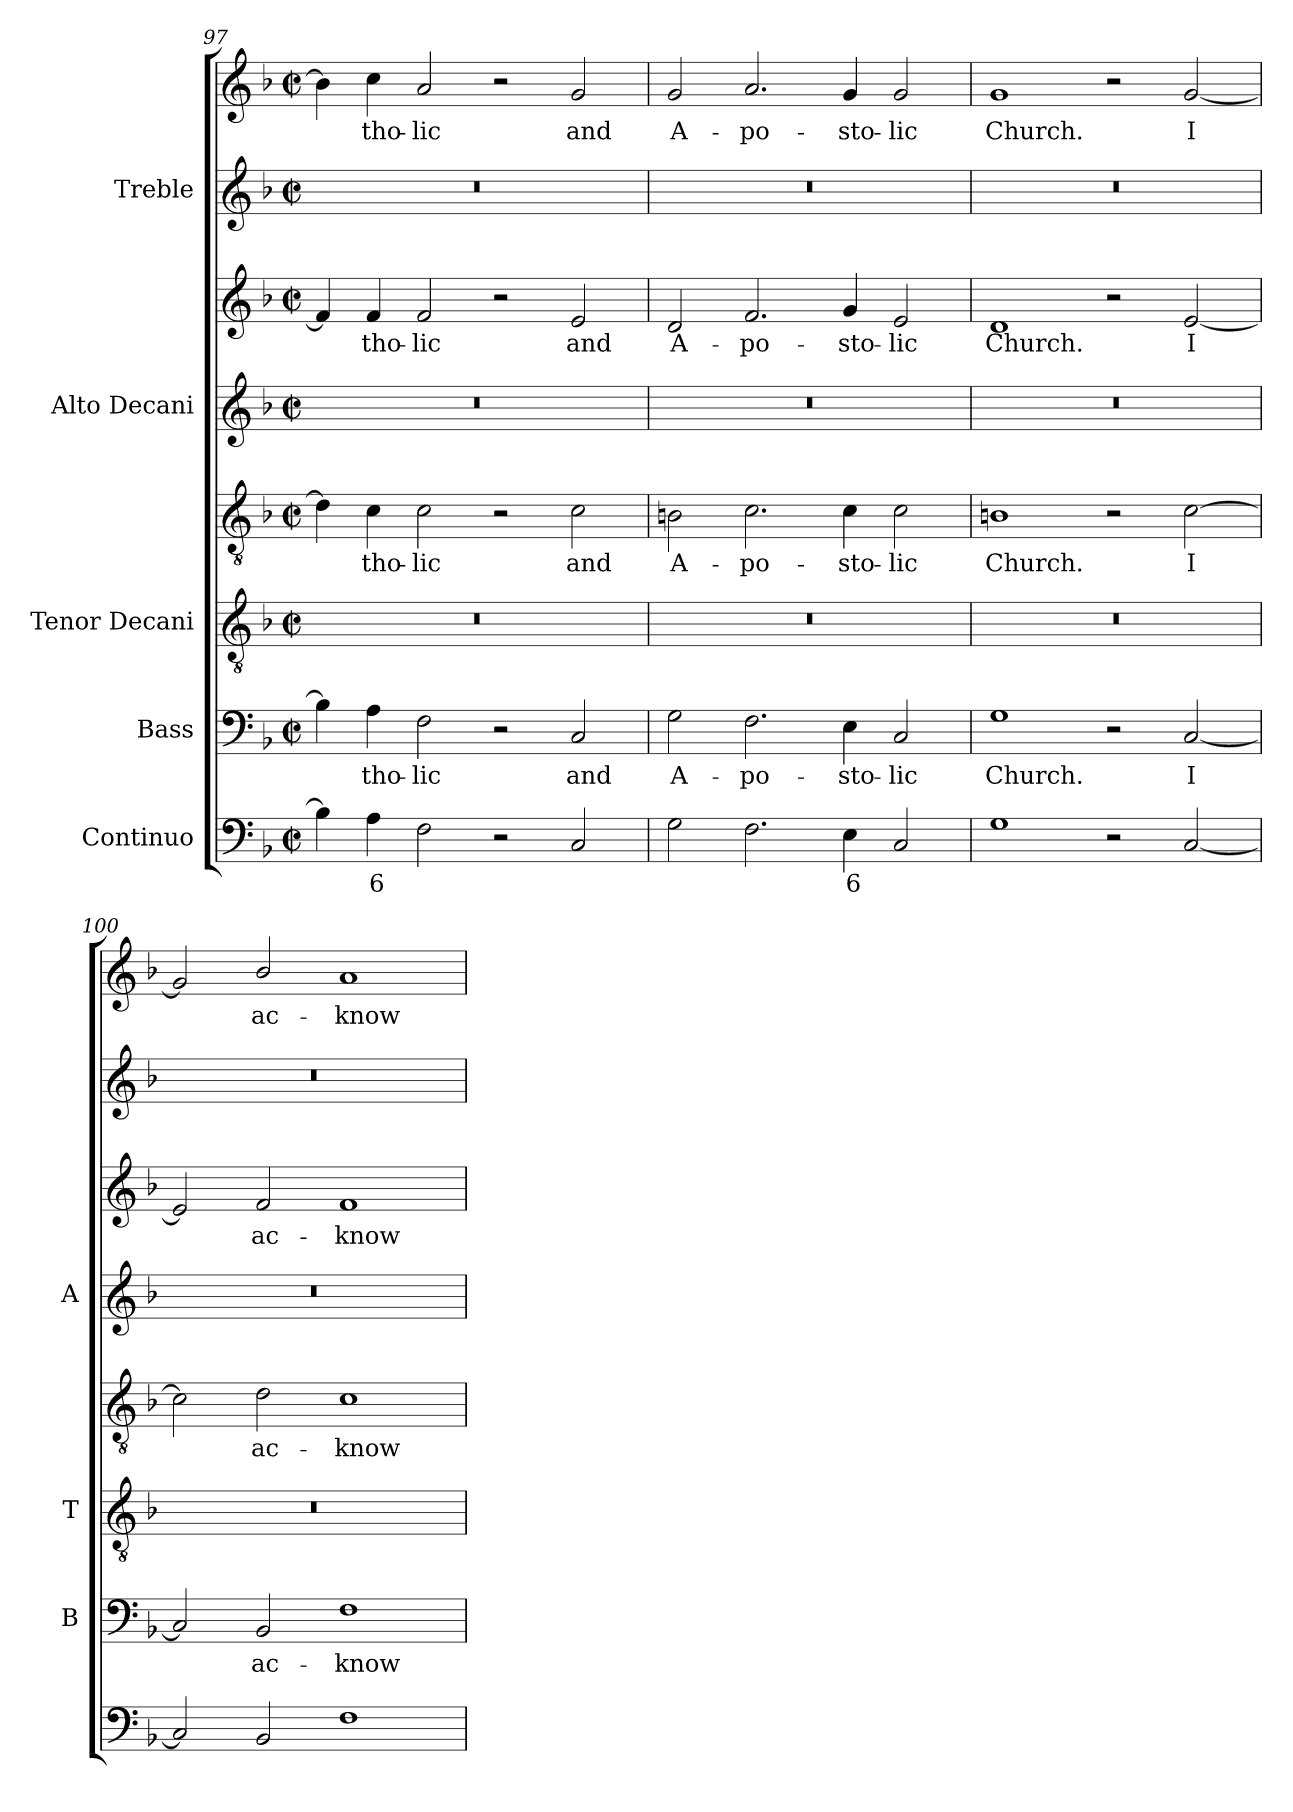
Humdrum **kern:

**kern	**text	**kern	**text	**kern	**kern	**text	**kern	**kern	**text	**kern	**kern	**text
*part5	*part5	*part4	*part4	*part3	*part3	*part3	*part2	*part2	*part2	*part1	*part1	*part1
*staff8	*staff8	*staff7	*staff7	*staff6	*staff5	*staff5	*staff4	*staff3	*staff3	*staff2	*staff1	*staff1
*I"Continuo	*	*I"Bass	*	*I"Tenor Decani	*	*	*I"Alto Decani	*	*	*I"Treble	*	*
*	*	*I'B	*	*I'T	*	*	*I'A	*	*	*	*	*
*clefF4	*	*clefF4	*	*clefGv2	*clefGv2	*	*clefG2	*clefG2	*	*clefG2	*clefG2	*
*k[b-]	*	*k[b-]	*	*k[b-]	*k[b-]	*	*k[b-]	*k[b-]	*	*k[b-]	*k[b-]	*
*F:	*	*F:	*	*F:	*F:	*	*F:	*F:	*	*F:	*F:	*
*M4/2	*	*M4/2	*	*M4/2	*M4/2	*	*M4/2	*M4/2	*	*M4/2	*M4/2	*
*met(c|)	*	*met(c|)	*	*met(c|)	*met(c|)	*	*met(c|)	*met(c|)	*	*met(c|)	*met(c|)	*
=97	=97	=97	=97	=97	=97	=97	=97	=97	=97	=97	=97	=97
4B-]	.	4B-]	.	0r	4d]	.	0r	4f]	.	0r	4b-]	.
!	!LO:LY:b	!	!LO:LY:b	!	!	!LO:LY:b	!	!	!LO:LY:b	!	!	!LO:LY:b
4A	6	4A	tho-	.	4c	tho-	.	4f	tho-	.	4cc	tho-
!	!	!	!LO:LY:b	!	!	!LO:LY:b	!	!	!LO:LY:b	!	!	!LO:LY:b
2F	.	2F	-lic	.	2c	-lic	.	2f	-lic	.	2a	-lic
2r	.	2r	.	.	2r	.	.	2r	.	.	2r	.
!	!	!	!LO:LY:b	!	!	!LO:LY:b	!	!	!LO:LY:b	!	!	!LO:LY:b
2C	.	2C	and	.	2c	and	.	2e	and	.	2g	and
=98	=98	=98	=98	=98	=98	=98	=98	=98	=98	=98	=98	=98
!	!	!	!LO:LY:b	!	!	!LO:LY:b	!	!	!LO:LY:b	!	!	!LO:LY:b
2G	.	2G	A-	0r	2Bn	A-	0r	2d	A-	0r	2g	A-
!	!	!	!LO:LY:b	!	!	!LO:LY:b	!	!	!LO:LY:b	!	!	!LO:LY:b
2.F	.	2.F	-po-	.	2.c	-po-	.	2.f	-po-	.	2.a	-po-
!	!LO:LY:b	!	!LO:LY:b	!	!	!LO:LY:b	!	!	!LO:LY:b	!	!	!LO:LY:b
4E	6	4E	-sto-	.	4c	-sto-	.	4g	-sto-	.	4g	-sto-
!	!	!	!LO:LY:b	!	!	!LO:LY:b	!	!	!LO:LY:b	!	!	!LO:LY:b
2C	.	2C	-lic	.	2c	-lic	.	2e	-lic	.	2g	-lic
=99	=99	=99	=99	=99	=99	=99	=99	=99	=99	=99	=99	=99
!	!	!	!LO:LY:b	!	!	!LO:LY:b	!	!	!LO:LY:b	!	!	!LO:LY:b
1G	.	1G	Church.	0r	1Bn	Church.	0r	1d	Church.	0r	1g	Church.
2r	.	2r	.	.	2r	.	.	2r	.	.	2r	.
!	!	!	!LO:LY:b	!	!	!LO:LY:b	!	!	!LO:LY:b	!	!	!LO:LY:b
[2C	.	[2C	I	.	[2c	I	.	[2e	I	.	[2g	I
=100	=100	=100	=100	=100	=100	=100	=100	=100	=100	=100	=100	=100
2C]	.	2C]	.	0r	2c]	.	0r	2e]	.	0r	2g]	.
!	!	!	!LO:LY:b	!	!	!LO:LY:b	!	!	!LO:LY:b	!	!	!LO:LY:b
2BB-	.	2BB-	ac-	.	2d	ac-	.	2f	ac-	.	2b-/	ac-
!	!	!	!LO:LY:b	!	!	!LO:LY:b	!	!	!LO:LY:b	!	!	!LO:LY:b
1F	.	1F	-know-	.	1c	-know-	.	1f	-know-	.	1a	-know-
=	=	=	=	=	=	=	=	=	=	=	=	=
*-	*-	*-	*-	*-	*-	*-	*-	*-	*-	*-	*-	*-
